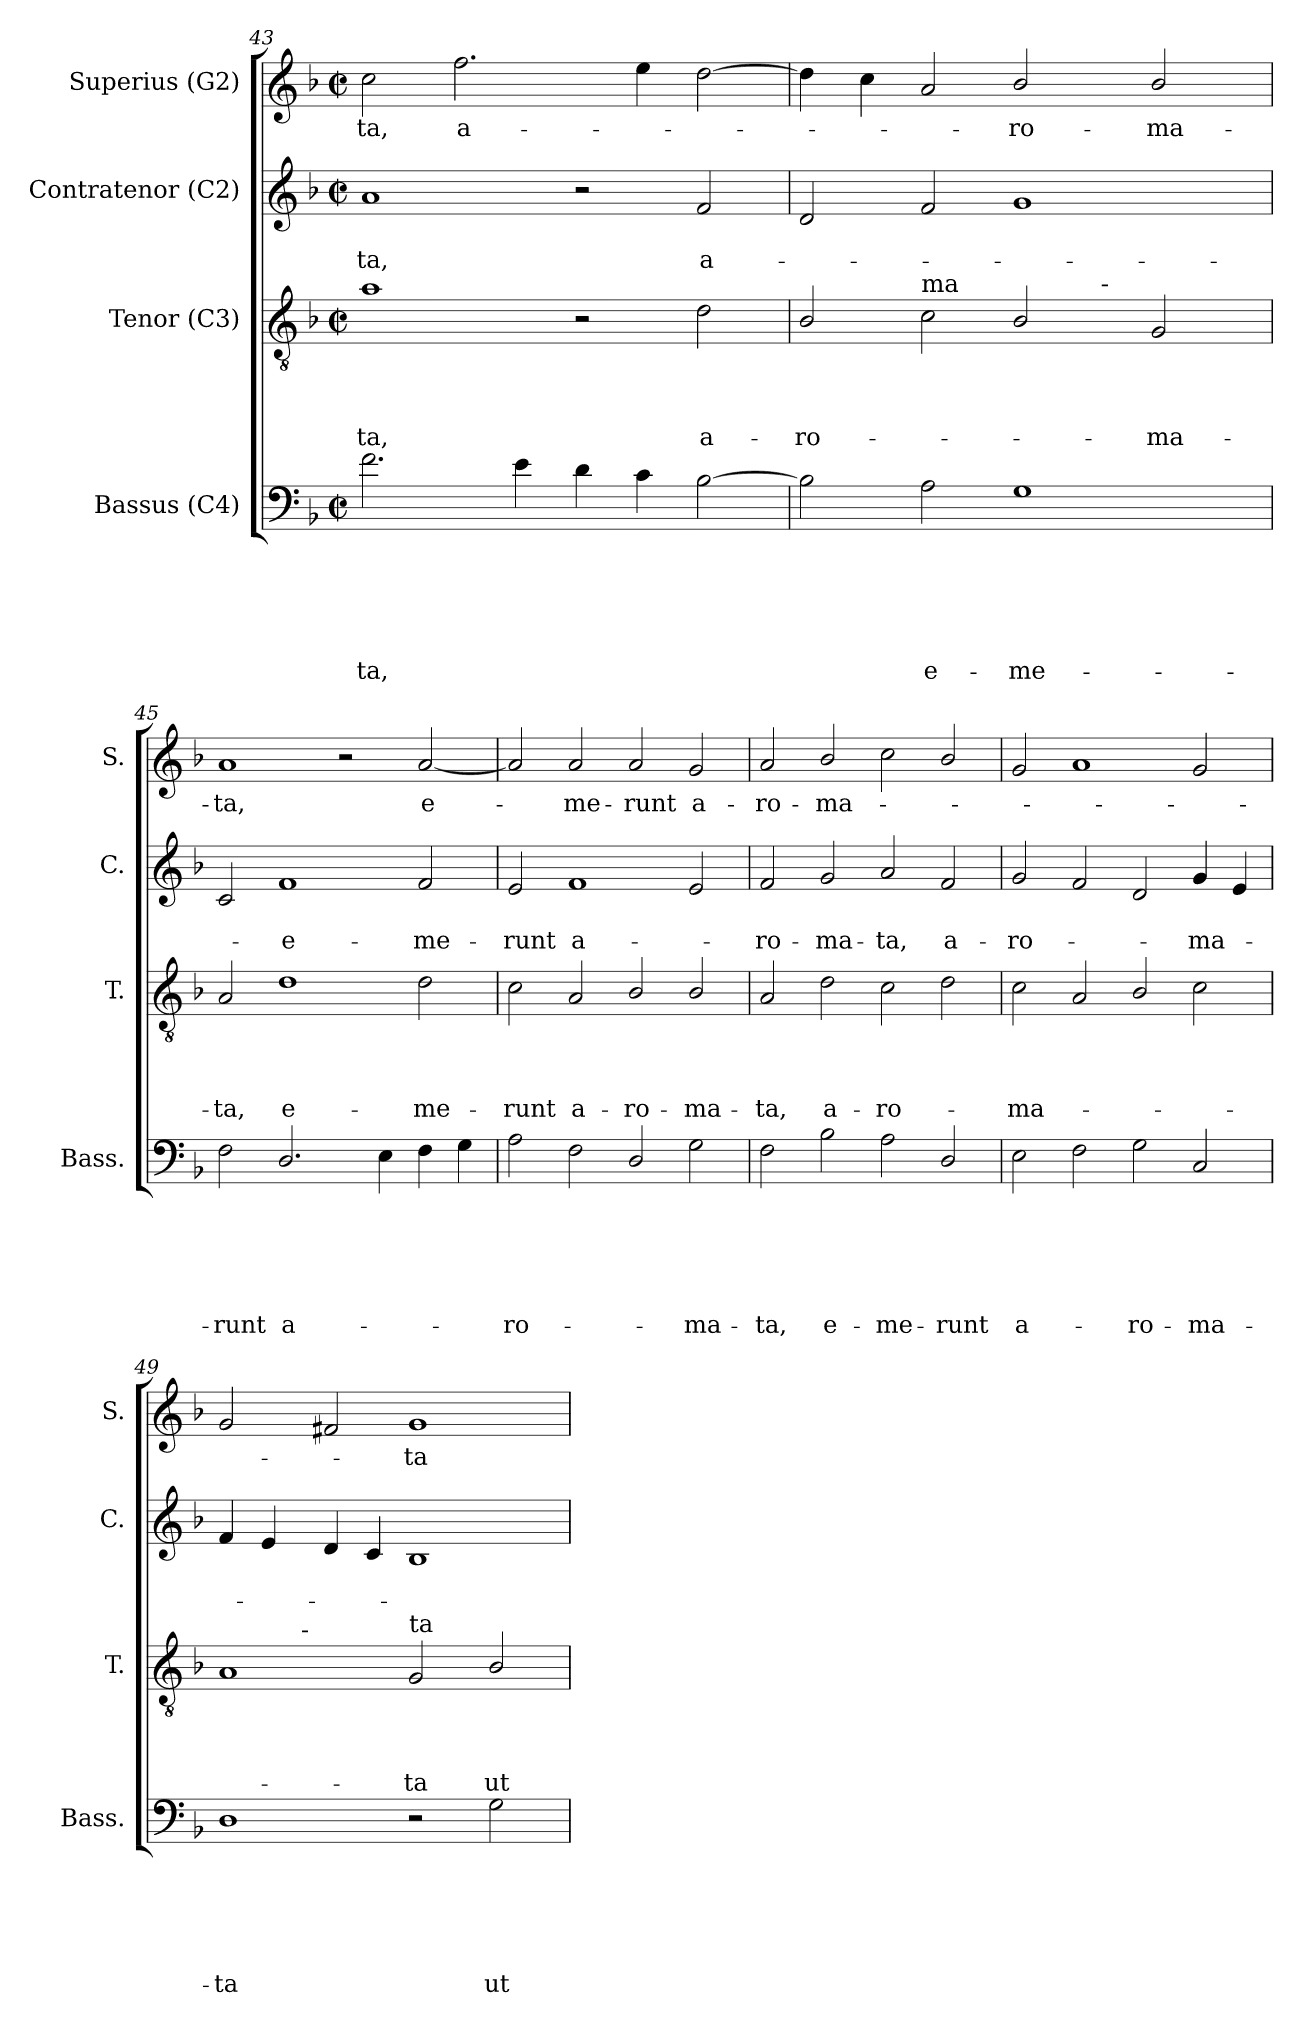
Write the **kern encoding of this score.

**kern	**text	**text	**text	**text	**text	**text	**kern	**text	**text	**text	**text	**kern	**text	**text	**kern	**text
*part4	*part4	*part4	*part4	*part4	*part4	*part4	*part3	*part3	*part3	*part3	*part3	*part2	*part2	*part2	*part1	*part1
*staff4	*staff4	*staff4	*staff4	*staff4	*staff4	*staff4	*staff3	*staff3	*staff3	*staff3	*staff3	*staff2	*staff2	*staff2	*staff1	*staff1
*I"Bassus (C4)	*	*	*	*	*	*	*I"Tenor (C3)	*	*	*	*	*I"Contratenor (C2)	*	*	*I"Superius (G2)	*
*I'Bass.	*	*	*	*	*	*	*I'T.	*	*	*	*	*I'C.	*	*	*I'S.	*
*clefF4	*	*	*	*	*	*	*clefGv2	*	*	*	*	*clefG2	*	*	*clefG2	*
*k[b-]	*	*	*	*	*	*	*k[b-]	*	*	*	*	*k[b-]	*	*	*k[b-]	*
*F:	*	*	*	*	*	*	*F:	*	*	*	*	*F:	*	*	*F:	*
*M2/2	*	*	*	*	*	*	*M2/2	*	*	*	*	*M2/2	*	*	*M2/2	*
*met(c|)	*	*	*	*	*	*	*met(c|)	*	*	*	*	*met(c|)	*	*	*met(c|)	*
=43	=43	=43	=43	=43	=43	=43	=43	=43	=43	=43	=43	=43	=43	=43	=43	=43
!	!	!	!	!	!	!LO:LY:b	!	!	!	!	!LO:LY:b	!	!	!LO:LY:b	!	!LO:LY:b
2.f\	.	.	.	.	.	-ta,	1a	.	.	.	-ta,	1a	.	-ta,	2cc\	-ta,
!	!	!	!	!	!	!	!	!	!	!	!	!	!	!	!	!LO:LY:b:rj
.	.	.	.	.	.	.	.	.	.	.	.	.	.	.	2.ff\	a-
4e\	.	.	.	.	.	.	.	.	.	.	.	.	.	.	.	.
4d\	.	.	.	.	.	.	2r	.	.	.	.	2r	.	.	.	.
4c\	.	.	.	.	.	.	.	.	.	.	.	.	.	.	4ee\	.
!	!	!	!	!	!	!	!	!	!	!	!LO:LY:b	!	!	!LO:LY:b	!	!
[>2B-\	.	.	.	.	.	.	2d\	.	.	.	a-	2f/	.	a-	[>2dd\	.
=44	=44	=44	=44	=44	=44	=44	=44	=44	=44	=44	=44	=44	=44	=44	=44	=44
!	!	!	!	!	!	!	!LO:TX:a:t=ro -	!	!	!	!	!	!	!	!	!
!	!	!	!	!	!	!	!	!	!	!	!LO:LY:b	!	!	!	!	!
*	*	*	*	*	*	*	*^	*	*	*	*	*	*	*	*	*
2B-\]	.	.	.	.	.	.	2B-/	1ryy	.	.	.	-ro-	2d/	.	.	4dd\]	.
.	.	.	.	.	.	.	.	.	.	.	.	.	.	.	.	4cc\	.
!	!	!	!	!	!	!	!LO:TX:a:t=ma	!	!	!	!	!	!	!	!	!	!
!	!	!	!	!	!	!LO:LY:b	!	!	!	!	!	!	!	!	!	!	!
2A\	.	.	.	.	.	e-	2c\	.	.	.	.	.	2f/	.	.	2a/	.
!	!	!	!	!	!	!LO:LY:b	!	!	!	!	!	!	!	!	!	!	!LO:LY:b
1G	.	.	.	.	.	-me-	2B-/	4ryy	.	.	.	.	1g	.	.	2b-/	-ro-
.	.	.	.	.	.	.	.	16ryy	.	.	.	.	.	.	.	.	.
!	!	!	!	!	!	!	!	!LO:TX:a:t=-	!	!	!	!	!	!	!	!	!
.	.	.	.	.	.	.	.	2ryy	.	.	.	.	.	.	.	.	.
!	!	!	!	!	!	!	!	!	!	!	!	!LO:LY:b	!	!	!	!	!LO:LY:b
.	.	.	.	.	.	.	2G/	.	.	.	.	-ma-	.	.	.	2b-/	-ma-
.	.	.	.	.	.	.	.	8.ryy	.	.	.	.	.	.	.	.	.
!!LO:LB:g=z
=45	=45	=45	=45	=45	=45	=45	=45	=45	=45	=45	=45	=45	=45	=45	=45	=45	=45
!	!	!	!	!	!	!	!LO:TX:a:t=-ta,	!	!	!	!	!	!	!	!	!	!
!	!	!	!	!	!	!LO:LY:b	!	!	!	!	!	!LO:LY:b	!	!	!	!	!LO:LY:b
*	*	*	*	*	*	*	*v	*v	*	*	*	*	*	*	*	*	*
2F\	.	.	.	.	.	-runt	2A/	.	.	.	-ta,	2c/	.	.	1a	-ta,
!	!	!	!	!	!	!LO:LY:b:rj	!	!	!	!	!LO:LY:b:rj	!	!	!LO:LY:b:rj	!	!
2.D/	.	.	.	.	.	a-	1d	.	.	.	e-	1f	.	-e-	.	.
.	.	.	.	.	.	.	.	.	.	.	.	.	.	.	2r	.
4E\	.	.	.	.	.	.	.	.	.	.	.	.	.	.	.	.
!	!	!	!	!	!	!	!	!	!	!	!LO:LY:b	!	!	!LO:LY:b	!	!LO:LY:b:rj
4F\	.	.	.	.	.	.	2d\	.	.	.	-me-	2f/	.	-me-	[<2a/	e-
4G\	.	.	.	.	.	.	.	.	.	.	.	.	.	.	.	.
=46	=46	=46	=46	=46	=46	=46	=46	=46	=46	=46	=46	=46	=46	=46	=46	=46
!	!	!	!	!	!	!LO:LY:b	!	!	!	!	!LO:LY:b	!	!	!LO:LY:b	!	!
2A\	.	.	.	.	.	-ro-	2c\	.	.	.	-runt	2e/	.	-runt	2a/]	.
!	!	!	!	!	!	!	!	!	!	!	!LO:LY:b	!	!	!LO:LY:b:rj	!	!LO:LY:b
2F\	.	.	.	.	.	.	2A/	.	.	.	a-	1f	.	a-	2a/	-me-
!	!	!	!	!	!	!	!	!	!	!	!LO:LY:b	!	!	!	!	!LO:LY:b
2D/	.	.	.	.	.	.	2B-/	.	.	.	-ro-	.	.	.	2a/	-runt
!	!	!	!	!	!	!LO:LY:b	!	!	!	!	!LO:LY:b	!	!	!	!	!LO:LY:b
2G\	.	.	.	.	.	-ma-	2B-/	.	.	.	-ma-	2e/	.	.	2g/	a-
=47	=47	=47	=47	=47	=47	=47	=47	=47	=47	=47	=47	=47	=47	=47	=47	=47
!	!	!	!	!	!	!LO:LY:b	!	!	!	!	!LO:LY:b	!	!	!LO:LY:b	!	!LO:LY:b
2F\	.	.	.	.	.	-ta,	2A/	.	.	.	-ta,	2f/	.	-ro-	2a/	-ro-
!	!	!	!	!	!	!LO:LY:b	!	!	!	!	!LO:LY:b	!	!	!LO:LY:b	!	!LO:LY:b
2B-\	.	.	.	.	.	e-	2d\	.	.	.	a-	2g/	.	-ma-	2b-/	-ma-
!	!	!	!	!	!	!LO:LY:b	!	!	!	!	!LO:LY:b	!	!	!LO:LY:b	!	!
2A\	.	.	.	.	.	-me-	2c\	.	.	.	-ro-	2a/	.	-ta,	2cc\	.
!	!	!	!	!	!	!LO:LY:b	!	!	!	!	!	!	!	!LO:LY:b	!	!
2D/	.	.	.	.	.	-runt	2d\	.	.	.	.	2f/	.	a-	2b-/	.
=48	=48	=48	=48	=48	=48	=48	=48	=48	=48	=48	=48	=48	=48	=48	=48	=48
!	!	!	!	!	!	!LO:LY:b:rj	!	!	!	!	!LO:LY:b	!	!	!LO:LY:b	!	!
2E\	.	.	.	.	.	a-	2c\	.	.	.	-ma-	2g/	.	-ro-	2g/	.
2F\	.	.	.	.	.	.	2A/	.	.	.	.	2f/	.	.	1a	.
!	!	!	!	!	!	!LO:LY:b	!	!	!	!	!	!	!	!	!	!
2G\	.	.	.	.	.	-ro-	2B-/	.	.	.	.	2d/	.	.	.	.
!	!	!	!	!	!	!LO:LY:b	!	!	!	!	!	!	!	!LO:LY:b	!	!
2C/	.	.	.	.	.	-ma-	2c\	.	.	.	.	4g/	.	-ma-	2g/	.
.	.	.	.	.	.	.	.	.	.	.	.	4e/	.	.	.	.
!!LO:PB:g=z
=49	=49	=49	=49	=49	=49	=49	=49	=49	=49	=49	=49	=49	=49	=49	=49	=49
!	!	!	!	!	!	!LO:LY:b	!	!	!	!	!	!	!	!	!	!
*	*	*	*	*	*	*	*^	*	*	*	*	*	*	*	*	*
1D	.	.	.	.	.	-ta	1A	4ryy	.	.	.	.	4f/	.	.	2g/	.
.	.	.	.	.	.	.	.	8ryy	.	.	.	.	4e/	.	.	.	.
.	.	.	.	.	.	.	.	32ryy	.	.	.	.	.	.	.	.	.
!	!	!	!	!	!	!	!	!LO:TX:a:t=-	!	!	!	!	!	!	!	!	!
.	.	.	.	.	.	.	.	1ryy	.	.	.	.	.	.	.	.	.
.	.	.	.	.	.	.	.	.	.	.	.	.	4d/	.	.	2f#/	.
.	.	.	.	.	.	.	.	.	.	.	.	.	4c/	.	.	.	.
!	!	!	!	!	!	!	!LO:TX:a:t=ta	!	!	!	!	!	!	!	!	!	!
!	!	!	!	!	!	!	!	!	!	!	!	!LO:LY:b	!	!	!	!	!LO:LY:b
2r	.	.	.	.	.	.	2G/	.	.	.	.	-ta	1B-	.	.	1g	-ta
.	.	.	.	.	.	.	.	2ryy	.	.	.	.	.	.	.	.	.
!	!	!	!	!	!	!LO:LY:b	!	!	!	!	!	!LO:LY:b	!	!	!	!	!
2G\	.	.	.	.	.	ut	2B-/	.	.	.	.	ut	.	.	.	.	.
.	.	.	.	.	.	.	.	16.ryy	.	.	.	.	.	.	.	.	.
*	*	*	*	*	*	*	*v	*v	*	*	*	*	*	*	*	*	*
=	=	=	=	=	=	=	=	=	=	=	=	=	=	=	=	=
*-	*-	*-	*-	*-	*-	*-	*-	*-	*-	*-	*-	*-	*-	*-	*-	*-
